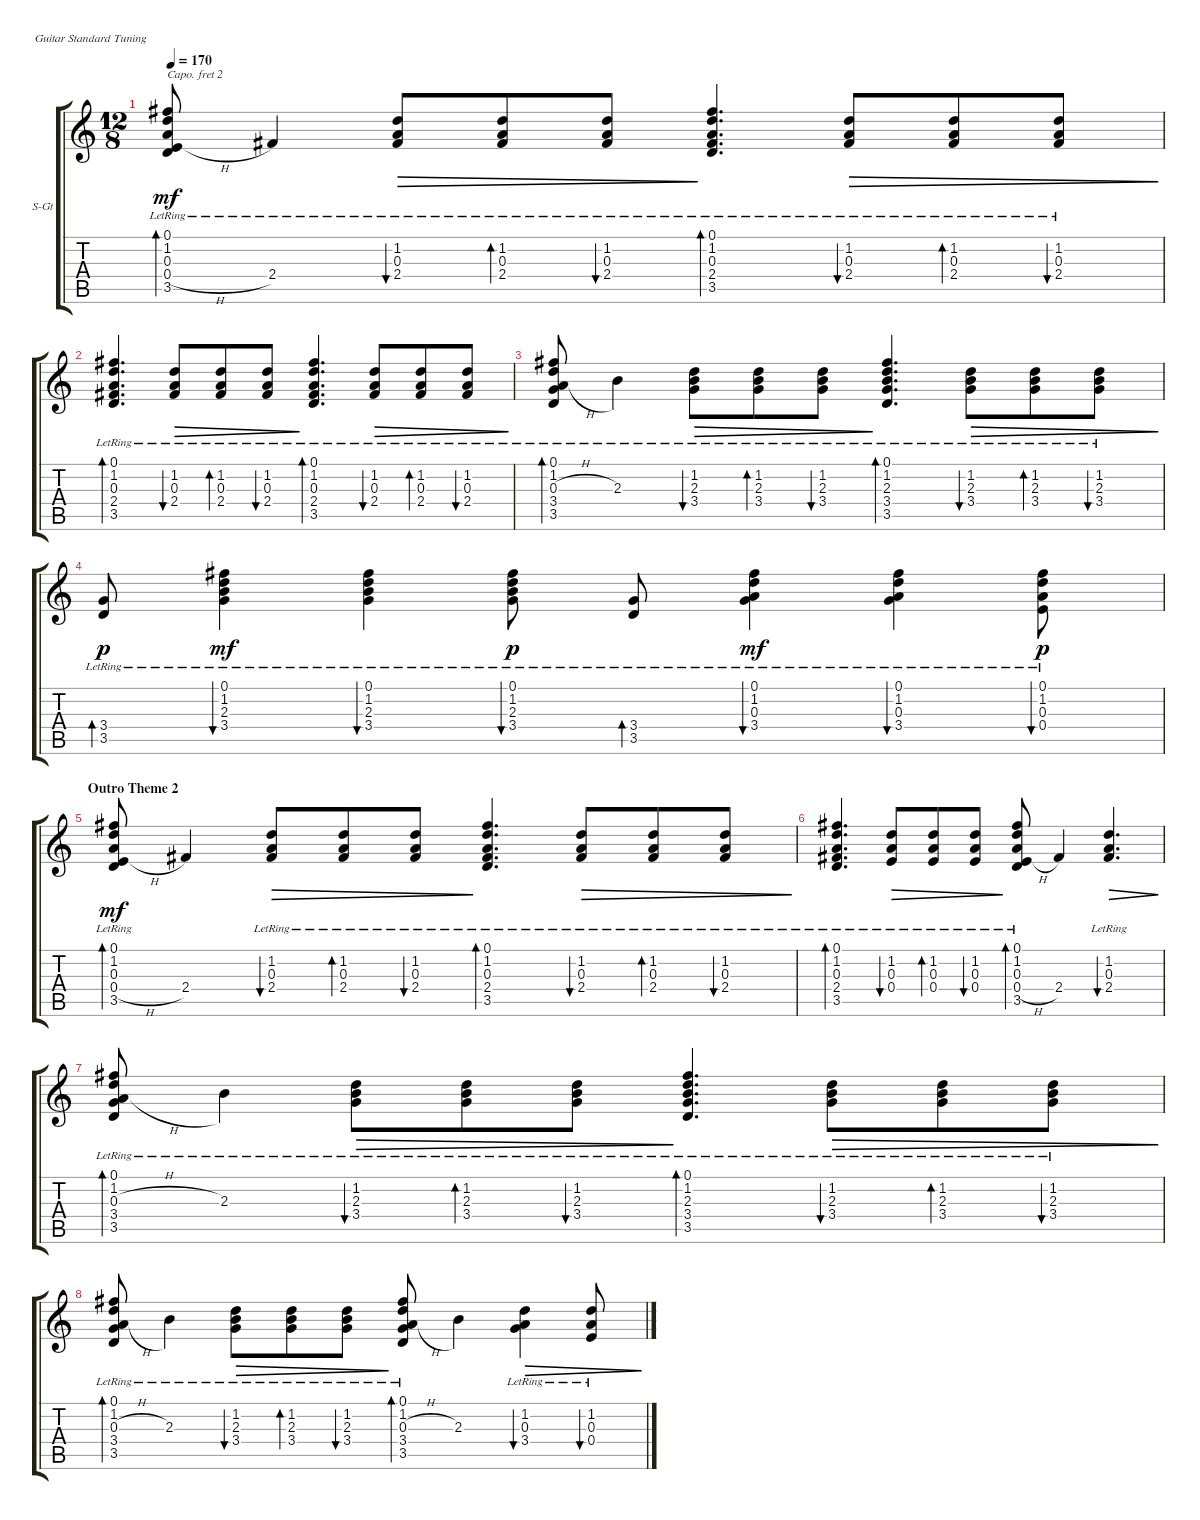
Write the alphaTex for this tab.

\defaultSystemsLayout 4
\bracketExtendMode groupsimilarinstruments
\firstSystemTrackNameOrientation horizontal
\otherSystemsTrackNameOrientation horizontal
\track ("Steel Guitar" "S-Gt") {instrument acousticguitarsteel}
\staff {score tabs}
\capo 2
\tuning (E4 B3 G3 D3 A2 E2)
\ts (12 8)
\tempo 170
\clef g2
\scale
1.11728
\ks c
(3.5{lr} 0.4{h lr} 0.3{lr} 1.2{lr} 0.1{lr}).8{bd 99 dy mf} 2.4{lr}.4 (2.4{lr} 0.3{lr} 1.2{lr}).8{bu 63 dec} (2.4{lr} 0.3{lr} 1.2{lr}).8{bd 73 dec} (2.4{lr} 0.3{lr} 1.2{lr}).8{bu 69 dec} (3.5{lr} 2.4{lr} 0.3{lr} 1.2{lr} 0.1{lr}).4{d bd 66} (2.4{lr} 0.3{lr} 1.2{lr}).8{bu 63 dec} (2.4{lr} 0.3{lr} 1.2{lr}).8{bd 73 dec} (2.4{lr} 0.3{lr} 1.2{lr}).8{bu 69 dec} |
\scale
0.960908 (3.5{lr} 2.4{lr} 0.3{lr} 1.2{lr} 0.1{lr}).4{d bd 66} (2.4{lr} 0.3{lr} 1.2{lr}).8{bu 63 dec} (2.4{lr} 0.3{lr} 1.2{lr}).8{bd 73 dec} (2.4{lr} 0.3{lr} 1.2{lr}).8{bu 69 dec} (3.5{lr} 2.4{lr} 0.3{lr} 1.2{lr} 0.1{lr}).4{d bd 66} (2.4{lr} 0.3{lr} 1.2{lr}).8{bu 63 dec} (2.4{lr} 0.3{lr} 1.2{lr}).8{bd 73 dec} (2.4{lr} 0.3{lr} 1.2{lr}).8{bu 69 dec} |
\scale
0.960908 (3.5{lr} 3.4{lr} 0.3{h lr} 1.2{lr} 0.1{lr}).8{bd 112} 2.3{lr}.4 (3.4{lr} 2.3{lr} 1.2{lr}).8{bu 70 dec} (3.4{lr} 2.3{lr} 1.2{lr}).8{bd 69 dec} (3.4{lr} 2.3{lr} 1.2{lr}).8{bu 68 dec} (3.5{lr} 3.4{lr} 2.3{lr} 1.2{lr} 0.1{lr}).4{d bd 112} (3.4{lr} 2.3{lr} 1.2{lr}).8{bu 70 dec} (3.4{lr} 2.3{lr} 1.2{lr}).8{bd 69 dec} (3.4{lr} 2.3{lr} 1.2{lr}).8{bu 68 dec} |
\scale
0.960908 (3.5{lr} 3.4{lr}).8{bd 42 dy p} (0.1{lr} 1.2{lr} 2.3{lr} 3.4{lr}).4{bu 41 dy mf} (0.1{lr} 1.2{lr} 2.3{lr} 3.4{lr}).4{bu 40} (1.2{lr} 2.3{lr} 3.4{lr} 0.1{lr}).8{bu 38 dy p} (3.5{lr} 3.4{lr}).8{bd 42} (0.1{lr} 1.2{lr} 0.3{lr} 3.4{lr}).4{bu 41 dy mf} (0.1{lr} 1.2{lr} 0.3{lr} 3.4{lr}).4{bu 40} (1.2{lr} 0.3{lr} 0.4{lr} 0.1{lr}).8{bu 38 dy p} |
\section ("" "Outro Theme 2")
\scale
1.11728 (3.5{lr} 0.4{h lr} 0.3{lr} 1.2{lr} 0.1{lr}).8{bd 99 dy mf} 2.4.4 (2.4{lr} 0.3{lr} 1.2{lr}).8{bu 63 dec} (2.4{lr} 0.3{lr} 1.2{lr}).8{bd 73 dec} (2.4{lr} 0.3{lr} 1.2{lr}).8{bu 69 dec} (3.5{lr} 2.4{lr} 0.3{lr} 1.2{lr} 0.1{lr}).4{d bd 66} (2.4{lr} 0.3{lr} 1.2{lr}).8{bu 63 dec} (2.4{lr} 0.3{lr} 1.2{lr}).8{bd 73 dec} (2.4{lr} 0.3{lr} 1.2{lr}).8{bu 69 dec} |
\scale
0.960908 (3.5{lr} 2.4{lr} 0.3{lr} 1.2{lr} 0.1{lr}).4{d bd 66} (0.4{lr} 0.3{lr} 1.2{lr}).8{bu 63 dec} (0.4{lr} 0.3{lr} 1.2{lr}).8{bd 73 dec} (0.4{lr} 0.3{lr} 1.2{lr}).8{bu 69 dec} (3.5{lr} 0.4{h lr} 0.3{lr} 1.2{lr} 0.1{lr}).8{bd 66} 2.4.4 (2.4{lr} 0.3{lr} 1.2{lr}).4{d bu 63 dec} |
\scale
0.960908 (3.5{lr} 3.4{lr} 0.3{h lr} 1.2{lr} 0.1{lr}).8{bd 112} 2.3{lr}.4 (3.4{lr} 2.3{lr} 1.2{lr}).8{bu 70 dec} (3.4{lr} 2.3{lr} 1.2{lr}).8{bd 69 dec} (3.4{lr} 2.3{lr} 1.2{lr}).8{bu 68 dec} (3.5{lr} 3.4{lr} 2.3{lr} 1.2{lr} 0.1{lr}).4{d bd 112} (3.4{lr} 2.3{lr} 1.2{lr}).8{bu 70 dec} (3.4{lr} 2.3{lr} 1.2{lr}).8{bd 69 dec} (3.4{lr} 2.3{lr} 1.2{lr}).8{bu 68 dec} |
\scale
0.960908 (3.5{lr} 3.4{lr} 0.3{h lr} 1.2{lr} 0.1{lr}).8{bd 112} 2.3{lr}.4 (3.4{lr} 2.3{lr} 1.2{lr}).8{bu 70 dec} (3.4{lr} 2.3{lr} 1.2{lr}).8{bd 69 dec} (3.4{lr} 2.3{lr} 1.2{lr}).8{bu 68 dec} (3.5{lr} 3.4{lr} 0.3{h lr} 1.2{lr} 0.1{lr}).8{bd 112} 2.3.4 (3.4{lr} 0.3{lr} 1.2{lr}).4{bu 70 dec} (0.4{lr} 0.3{lr} 1.2{lr}).8{bu 68 dec}
